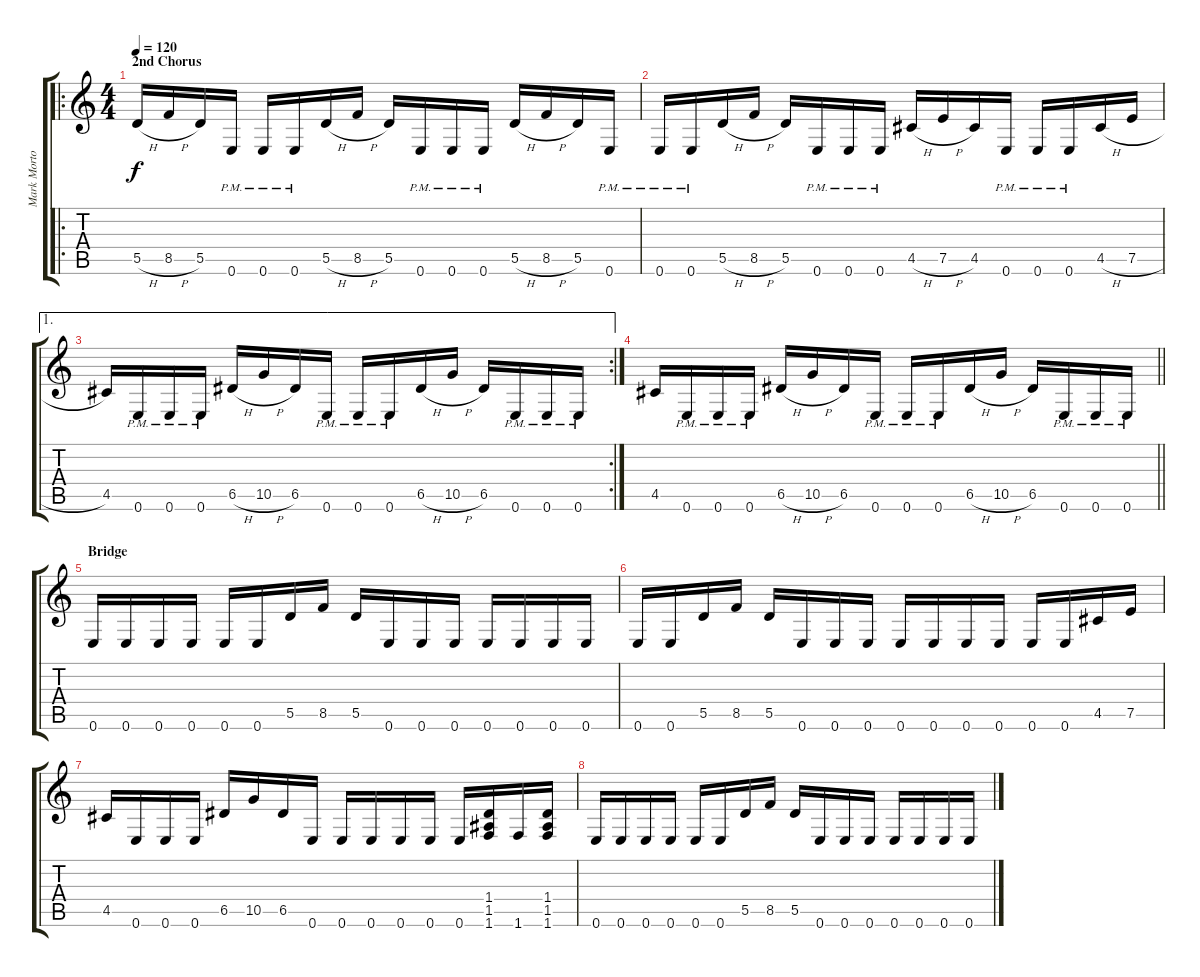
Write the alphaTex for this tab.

\track ("Mark Morton" "Mark Morto") {instrument distortionguitar}
\staff {score tabs}
\tuning (E4 B3 G3 D3 A2 E2) {hide}
\ro
\ts (4 4)
\section ("" "2nd Chorus")
\tempo 120
\clef g2
\ks c
5.5{h}.16{dy f} 8.5{h}.16 5.5.16 0.6{pm}.16 0.6{pm}.16 0.6{pm}.16 5.5{h}.16 8.5{h}.16 5.5.16 0.6{pm}.16 0.6{pm}.16 0.6{pm}.16 5.5{h}.16 8.5{h}.16 5.5.16 0.6{pm}.16 |
0.6{pm}.16 0.6{pm}.16 5.5{h}.16 8.5{h}.16 5.5.16 0.6{pm}.16 0.6{pm}.16 0.6{pm}.16 4.5{h}.16 7.5{h}.16 4.5.16 0.6{pm}.16 0.6{pm}.16 0.6{pm}.16 4.5{h}.16 7.5{h}.16 |
\ae 1
\rc 2
4.5.16 0.6{pm}.16 0.6{pm}.16 0.6{pm}.16 6.5{h}.16 10.5{h}.16 6.5.16 0.6{pm}.16 0.6{pm}.16 0.6{pm}.16 6.5{h}.16 10.5{h}.16 6.5.16 0.6{pm}.16 0.6{pm}.16 0.6{pm}.16 |
\barLineRight lightlight
4.5.16 0.6{pm}.16 0.6{pm}.16 0.6{pm}.16 6.5{h}.16 10.5{h}.16 6.5.16 0.6{pm}.16 0.6{pm}.16 0.6{pm}.16 6.5{h}.16 10.5{h}.16 6.5.16 0.6{pm}.16 0.6{pm}.16 0.6{pm}.16 |
\section ("" "Bridge")
0.6.16 0.6.16 0.6.16 0.6.16 0.6.16 0.6.16 5.5.16 8.5.16 5.5.16 0.6.16 0.6.16 0.6.16 0.6.16 0.6.16 0.6.16 0.6.16 |
0.6.16 0.6.16 5.5.16 8.5.16 5.5.16 0.6.16 0.6.16 0.6.16 0.6.16 0.6.16 0.6.16 0.6.16 0.6.16 0.6.16 4.5.16 7.5.16 |
4.5.16 0.6.16 0.6.16 0.6.16 6.5.16 10.5.16 6.5.16 0.6.16 0.6.16 0.6.16 0.6.16 0.6.16 0.6.16 (1.4 1.5 1.6).16 1.6.16 (1.4 1.5 1.6).16 |
0.6.16 0.6.16 0.6.16 0.6.16 0.6.16 0.6.16 5.5.16 8.5.16 5.5.16 0.6.16 0.6.16 0.6.16 0.6.16 0.6.16 0.6.16 0.6.16
